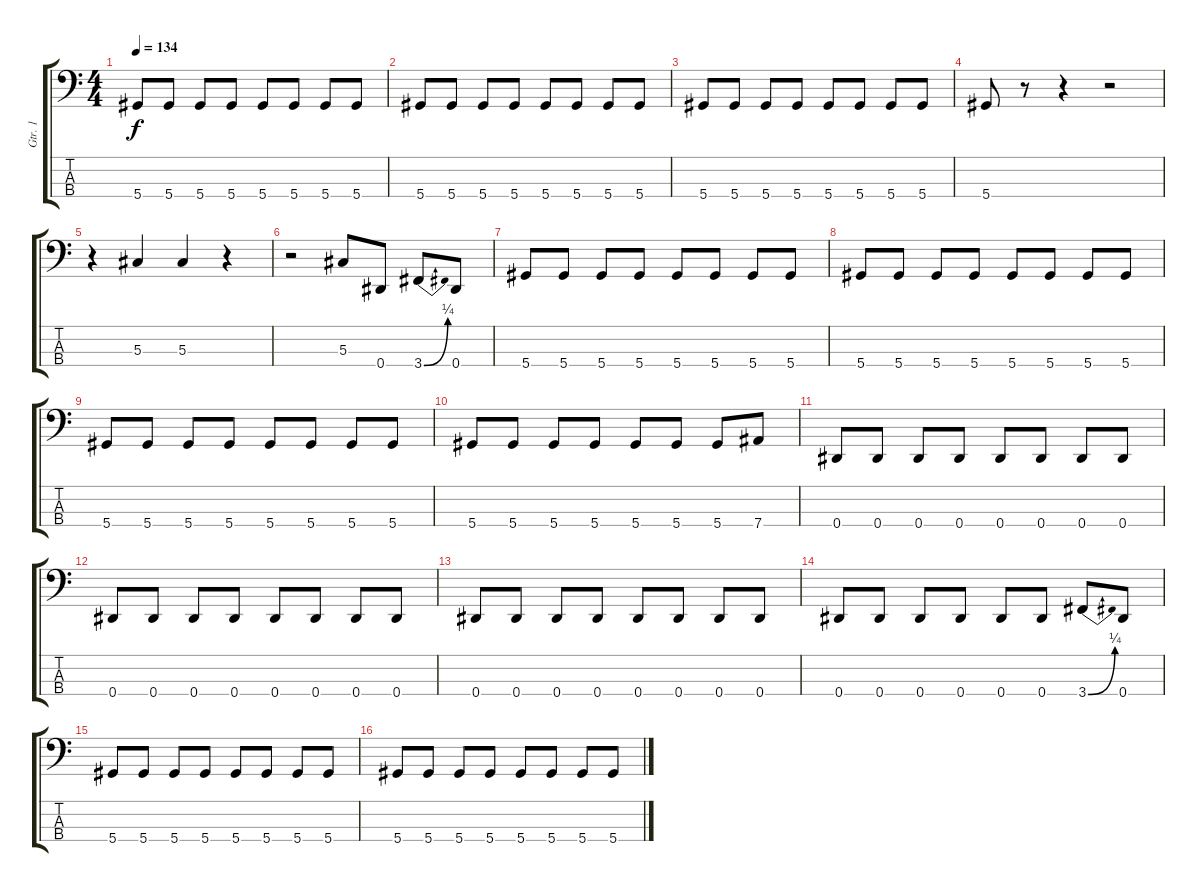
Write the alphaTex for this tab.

\track ("Gtr. 1" "Gtr. 1") {instrument electricbasspick}
\staff {score tabs}
\tuning (Gb2 Db2 Ab1 Eb1) {hide}
\ts (4 4)
\tempo 134
\clef f4
\ks c
5.4.8{dy f} 5.4.8 5.4.8 5.4.8 5.4.8 5.4.8 5.4.8 5.4.8 |
5.4.8 5.4.8 5.4.8 5.4.8 5.4.8 5.4.8 5.4.8 5.4.8 |
5.4.8 5.4.8 5.4.8 5.4.8 5.4.8 5.4.8 5.4.8 5.4.8 |
5.4.8 r.8 r.4 r.2 |
r.4 5.3.4 5.3.4 r.4 |
r.2 5.3.8 0.4.8 3.4{be (bend 0 0 60 1)}.8 0.4.8 |
5.4.8 5.4.8 5.4.8 5.4.8 5.4.8 5.4.8 5.4.8 5.4.8 |
5.4.8 5.4.8 5.4.8 5.4.8 5.4.8 5.4.8 5.4.8 5.4.8 |
5.4.8 5.4.8 5.4.8 5.4.8 5.4.8 5.4.8 5.4.8 5.4.8 |
5.4.8 5.4.8 5.4.8 5.4.8 5.4.8 5.4.8 5.4.8 7.4.8 |
0.4.8 0.4.8 0.4.8 0.4.8 0.4.8 0.4.8 0.4.8 0.4.8 |
0.4.8 0.4.8 0.4.8 0.4.8 0.4.8 0.4.8 0.4.8 0.4.8 |
0.4.8 0.4.8 0.4.8 0.4.8 0.4.8 0.4.8 0.4.8 0.4.8 |
0.4.8 0.4.8 0.4.8 0.4.8 0.4.8 0.4.8 3.4{be (bend 0 0 60 1)}.8 0.4.8 |
5.4.8 5.4.8 5.4.8 5.4.8 5.4.8 5.4.8 5.4.8 5.4.8 |
5.4.8 5.4.8 5.4.8 5.4.8 5.4.8 5.4.8 5.4.8 5.4.8
